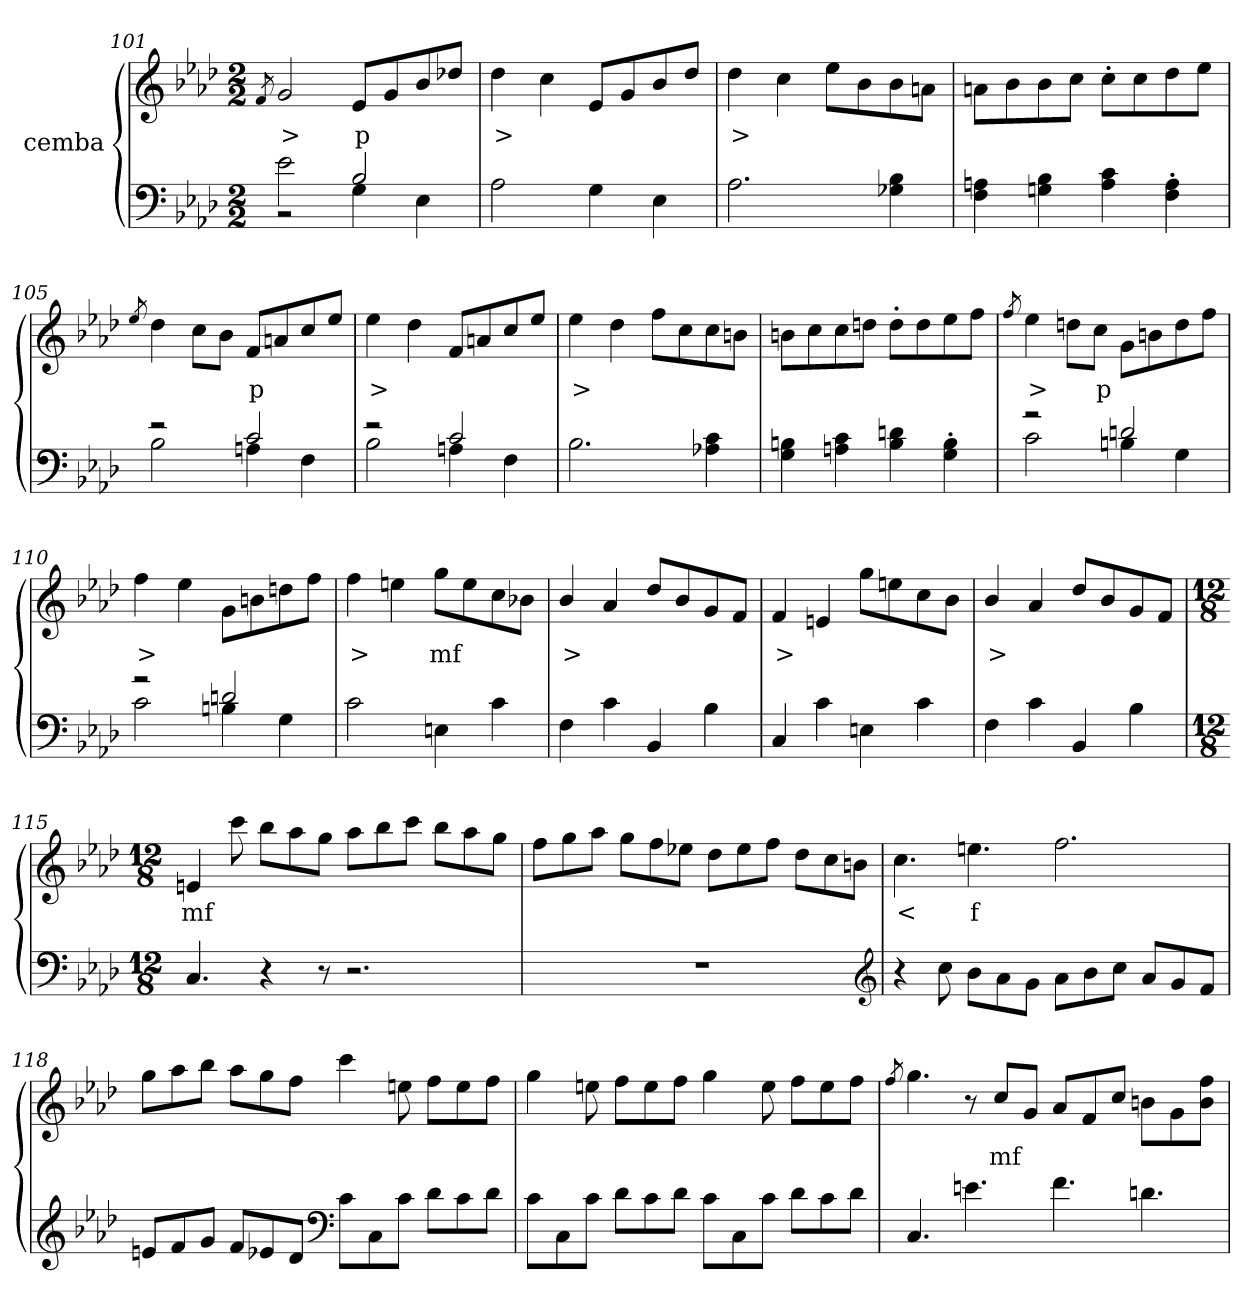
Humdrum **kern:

**kern	**kern	**text
*part2	*part1	*part1
*staff2	*staff1	*staff1
*I"cemba	*I"cemba	*
*clefF4	*clefG2	*
*k[b-e-a-d-]	*k[b-e-a-d-]	*
*M2/2	*M2/2	*
=101	=101	=101
.	8qf/	.
*^	*	*
2e-\	2r	2g/	>
4G\	2B-/	8e-/L	p
.	.	8g/	.
4E-\	.	8b-/	.
.	.	8dd-X/J	.
*v	*v	*	*
=102	=102	=102
2A-\	4dd-\	>
.	4cc\	.
4G\	8e-/L	.
.	8g/	.
4E-\	8b-/	.
.	8dd-/J	.
=103	=103	=103
2.A-\	4dd-\	>
.	4cc\	.
.	8ee-\L	.
.	8b-\	.
4G-X\ 4B-\	8b-\	.
.	8an\J	.
=104	=104	=104
4F\ 4An\	8an\L	.
.	8b-\	.
4Gn\ 4B-\	8b-\	.
.	8cc\J	.
4A\ 4c\	8cc'>\L	.
.	8cc\	.
4F\'> 4A\'>	8dd-\	.
.	8ee-\J	.
=105	=105	=105
.	8qee-/	.
*^	*	*
2r	2B-\	4dd-\	.
.	.	8cc\L	.
.	.	8b-\J	.
2c/	4An\	8f/L	p
.	.	8an/	.
.	4F\	8cc/	.
.	.	8ee-/J	.
=106	=106	=106	=106
2r	2B-\	4ee-\	>
.	.	4dd-\	.
2c/	4An\	8f/L	.
.	.	8an/	.
.	4F\	8cc/	.
.	.	8ee-/J	.
*v	*v	*	*
=107	=107	=107
2.B-\	4ee-\	>
.	4dd-\	.
.	8ff\L	.
.	8cc\	.
4A-X\ 4c\	8cc\	.
.	8bn\J	.
=108	=108	=108
4G\ 4Bn\	8bn\L	.
.	8cc\	.
4An\ 4c\	8cc\	.
.	8ddn\J	.
4B\ 4dn\	8dd'>\L	.
.	8dd\	.
4G\'> 4B\'>	8ee-\	.
.	8ff\J	.
=109	=109	=109
.	8qff/	.
*^	*	*
2r	2c\	4ee-\	>
.	.	8ddn\L	.
.	.	8cc\J	p
2dn/	4Bn\	8g\L	.
.	.	8bn\	.
.	4G\	8dd\	.
.	.	8ff\J	.
=110	=110	=110	=110
2r	2c\	4ff\	>
.	.	4ee-\	.
2dn/	4Bn\	8g\L	.
.	.	8bn\	.
.	4G\	8ddn\	.
.	.	8ff\J	.
*v	*v	*	*
=111	=111	=111
2c\	4ff\	>
.	4een\	.
4En\	8gg\L	mf
.	8ee\	.
4c\	8cc\	.
.	8b-X\J	.
=112	=112	=112
4F\	4b-/	>
4c\	4a-/	.
4BB-/	8dd-/L	.
.	8b-/	.
4B-\	8g/	.
.	8f/J	.
=113	=113	=113
4C/	4f/	>
4c\	4en/	.
4En\	8gg\L	.
.	8een\	.
4c\	8cc\	.
.	8b-\J	.
=114	=114	=114
4F\	4b-/	>
4c\	4a-/	.
4BB-/	8dd-/L	.
.	8b-/	.
4B-\	8g/	.
.	8f/J	.
=115	=115	=115
*M12/8	*M12/8	*
4.C/	4en/	mf
.	8ccc\	.
4r	8bb-\L	.
.	8aa-\	.
8r	8gg\J	.
2.r	8aa-\L	.
.	8bb-\	.
.	8ccc\J	.
.	8bb-\L	.
.	8aa-\	.
.	8gg\J	.
=116	=116	=116
1.r	8ff\L	.
.	8gg\	.
.	8aa-\J	.
.	8gg\L	.
.	8ff\	.
.	8ee-X\J	.
.	8dd-\L	.
.	8ee-\	.
.	8ff\J	.
.	8dd-\L	.
.	8cc\	.
.	8bn\J	.
*clefG2	*	*
=117	=117	=117
4r	4.cc\	<
8cc\	.	.
8b-\L	4.een\	f
8a-\	.	.
8g\J	.	.
8a-\L	2.ff\	.
8b-\	.	.
8cc\J	.	.
8a-/L	.	.
8g/	.	.
8f/J	.	.
=118	=118	=118
8en/L	8gg\L	.
8f/	8aa-\	.
8g/J	8bb-\J	.
8f/L	8aa-\L	.
8e-X/	8gg\	.
8d-/J	8ff\J	.
*clefF4	*	*
8c\L	4ccc\	.
8C\	.	.
8c\J	8een\	.
8d-\L	8ff\L	.
8c\	8ee\	.
8d-\J	8ff\J	.
=119	=119	=119
8c\L	4gg\	.
8C\	.	.
8c\J	8een\	.
8d-\L	8ff\L	.
8c\	8ee\	.
8d-\J	8ff\J	.
8c\L	4gg\	.
8C\	.	.
8c\J	8ee\	.
8d-\L	8ff\L	.
8c\	8ee\	.
8d-\J	8ff\J	.
=120	=120	=120
.	8qff/	.
4.C/	4.gg\	.
4.en\	8r	.
.	8cc/L	mf
.	8g/J	.
4.f\	8a-/L	.
.	8f/	.
.	8cc/J	.
4.dn\	8bn\L	.
.	8g\	.
.	8b\ 8ff\J	.
=	=	=
*-	*-	*-
